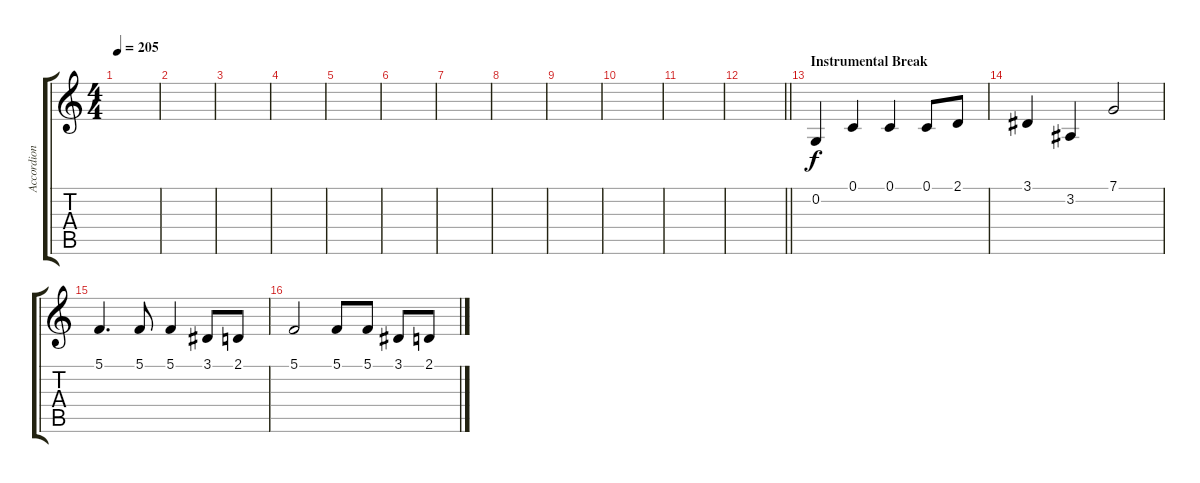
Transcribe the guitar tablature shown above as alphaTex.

\track ("Accordion" "Accordion") {instrument accordion}
\staff {score tabs}
\tuning (C4 G3 Eb3 Bb2 F2 C2) {hide}
\ts (4 4)
\tempo 205
\clef g2
\ks c
|
|
|
|
|
|
|
|
|
|
|
\barLineRight lightlight
|
\section ("" "Instrumental Break")
0.2.4 0.1.4 0.1.4 0.1.8 2.1.8 |
3.1.4 3.2.4 7.1.2 |
5.1.4{d} 5.1.8 5.1.4 3.1.8 2.1.8 |
5.1.2 5.1.8 5.1.8 3.1.8 2.1.8
